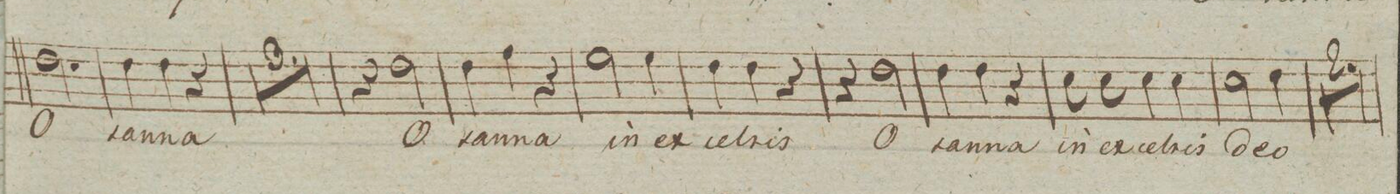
**kern	**text	**dynam
*I"Tenore.	*	*
*clefC4	*	*
*k[]	*	*
*M3/4	*	*
2.c\	O-	.
=71	=71	=71
4c\	-san-	.
4c\	-na	.
4r	.	.
=72	=72	=72
2.r	.	.
=73	=73	=73
2.r	.	.
=74	=74	=74
2.r	.	.
=75	=75	=75
4r	.	.
2c\	O-	.
=76	=76	=76
4c\	-san-	.
4e\	-na	.
4r	.	.
=77	=77	=77
2d\	in	.
4d\	ex-	.
=78	=78	=78
4c\	-cel-	.
4c\	-sis	.
4r	.	.
=79	=79	=79
4r	.	.
2c\	O-	.
=80	=80	=80
4c\	-san-	.
4c\	-na	.
4r	.	.
=81	=81	=81
8B\	in	.
8B\	ex-	.
4B\	-cel-	.
4B\	-sis	.
=82	=82	=82
2B\	de-	.
4c\	-o	.
=83	=83	=83
2.r	.	.
=84	=84	=84
2.r	.	.
=85	=85	=85
*-	*-	*-
